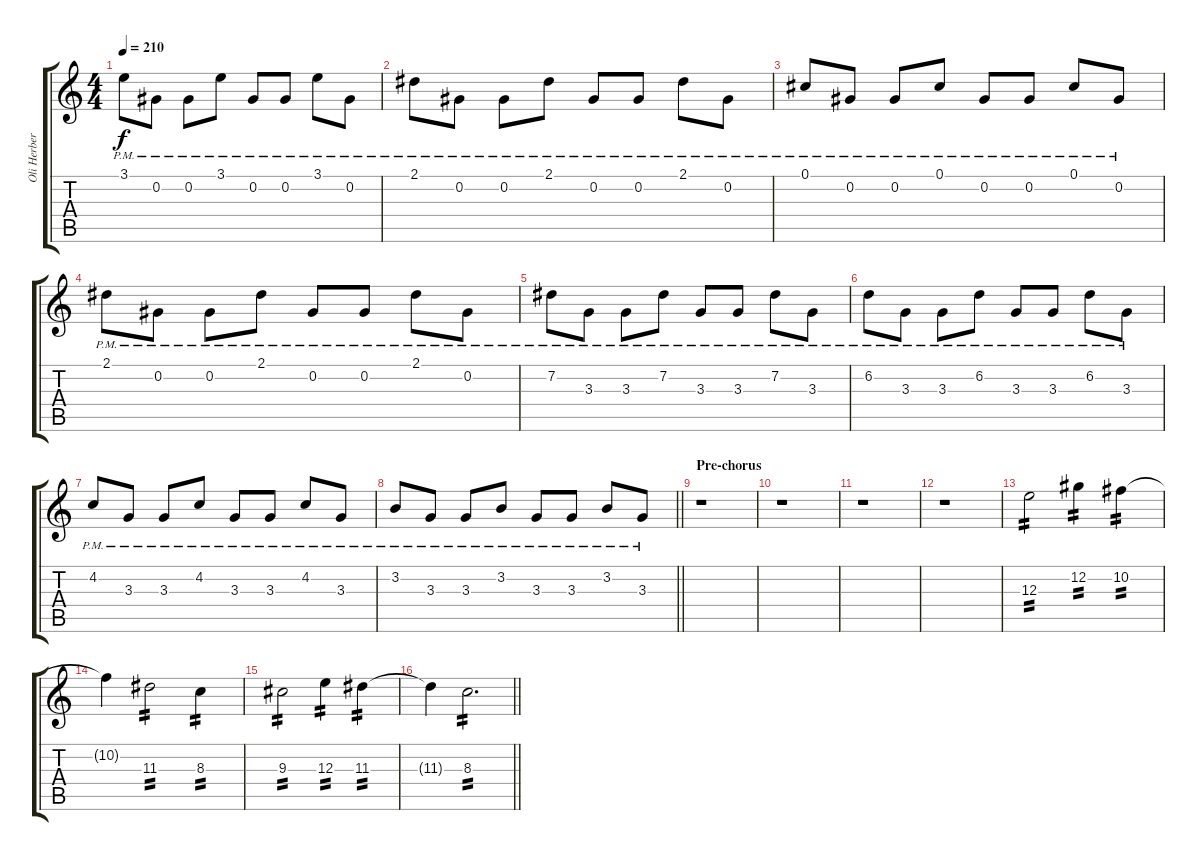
\track ("Oli Herbert" "Oli Herber") {instrument overdrivenguitar}
\staff {score tabs}
\tuning (Db4 Ab3 E3 B2 Gb2 Db2) {hide}
\ts (4 4)
\tempo 210
\clef g2
\ks c
3.1{pm}.8{dy f} 0.2{pm}.8 0.2{pm}.8 3.1{pm}.8 0.2{pm}.8 0.2{pm}.8 3.1{pm}.8 0.2{pm}.8 |
2.1{pm}.8 0.2{pm}.8 0.2{pm}.8 2.1{pm}.8 0.2{pm}.8 0.2{pm}.8 2.1{pm}.8 0.2{pm}.8 |
0.1{pm}.8 0.2{pm}.8 0.2{pm}.8 0.1{pm}.8 0.2{pm}.8 0.2{pm}.8 0.1{pm}.8 0.2{pm}.8 |
2.1{pm}.8 0.2{pm}.8 0.2{pm}.8 2.1{pm}.8 0.2{pm}.8 0.2{pm}.8 2.1{pm}.8 0.2{pm}.8 |
7.2{pm}.8 3.3{pm}.8 3.3{pm}.8 7.2{pm}.8 3.3{pm}.8 3.3{pm}.8 7.2{pm}.8 3.3{pm}.8 |
6.2{pm}.8 3.3{pm}.8 3.3{pm}.8 6.2{pm}.8 3.3{pm}.8 3.3{pm}.8 6.2{pm}.8 3.3{pm}.8 |
4.2{pm}.8 3.3{pm}.8 3.3{pm}.8 4.2{pm}.8 3.3{pm}.8 3.3{pm}.8 4.2{pm}.8 3.3{pm}.8 |
\barLineRight lightlight
3.2{pm}.8 3.3{pm}.8 3.3{pm}.8 3.2{pm}.8 3.3{pm}.8 3.3{pm}.8 3.2{pm}.8 3.3{pm}.8 |
\section ("" "Pre-chorus")
r.1 |
r.1 |
r.1 |
r.1 |
12.3.2{tp 2} 12.2.4{tp 2} 10.2.4{tp 2} |
10.2{t}.4 11.3.2{tp 2} 8.3.4{tp 2} |
9.3.2{tp 2} 12.3.4{tp 2} 11.3.4{tp 2} |
\barLineRight lightlight
11.3{t}.4 8.3.2{d tp 2}
